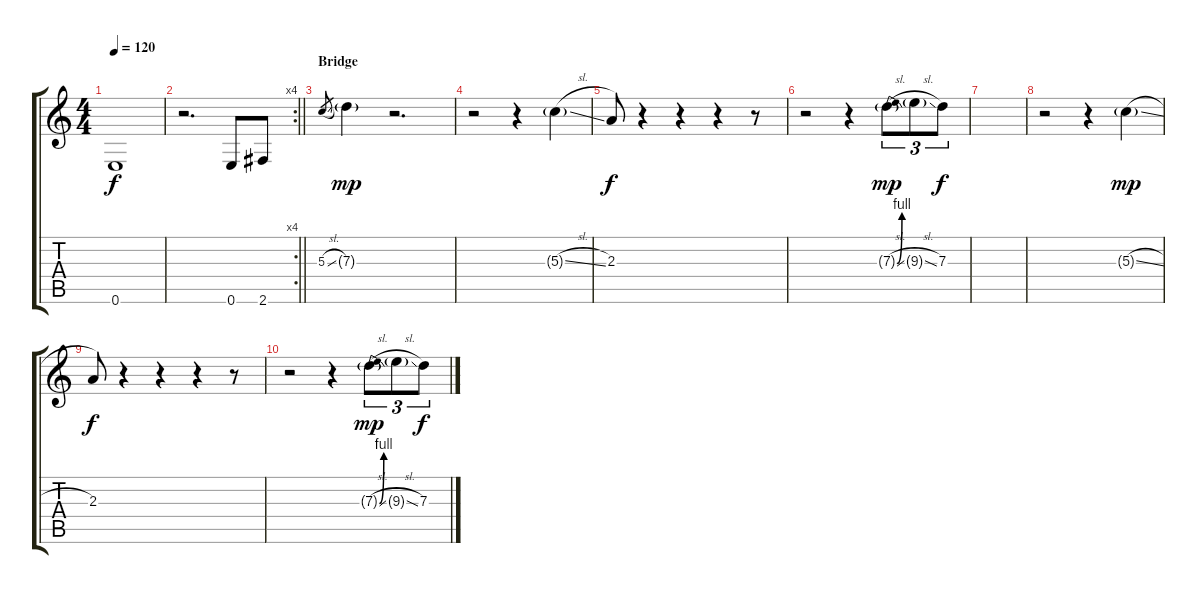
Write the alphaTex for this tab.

\track "" {instrument overdrivenguitar}
\staff {score tabs}
\tuning (E4 B3 G3 D3 A2 E2) {hide}
\ts (4 4)
\tempo 120
\clef g2
\ks c
0.6{t}.1{dy f} |
\rc 4
\barLineRight lightlight
r.2{d} 0.6.8 2.6.8 |
\section ("" "Bridge")
5.3{sl}.8{gr} 7.3{g}.4{dy mp} r.2{d} |
r.2 r.4 5.3{sl g}.4 |
2.3.8{dy f} r.4 r.4 r.4 r.8 |
r.2 r.4 7.3{be (bend 0 0 60 4) sl g}.8{tu (3 2) dy mp} 9.3{sl g}.8{tu (3 2)} 7.3.8{tu (3 2) dy f} |
|
r.2 r.4 5.3{sl g}.4{dy mp} |
2.3.8{dy f} r.4 r.4 r.4 r.8 |
r.2 r.4 7.3{be (bend 0 0 60 4) sl g}.8{tu (3 2) dy mp} 9.3{sl g}.8{tu (3 2)} 7.3.8{tu (3 2) dy f}
